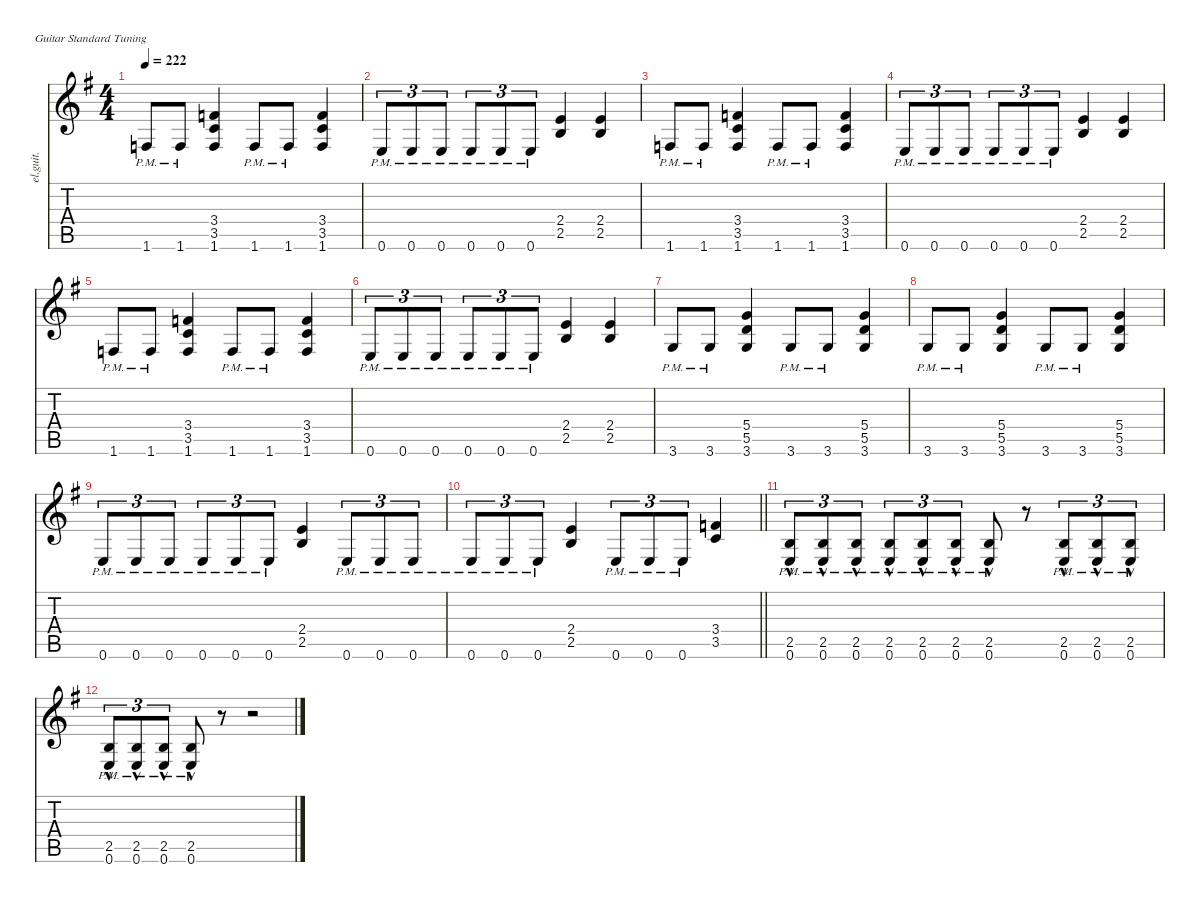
\defaultSystemsLayout 4
\hideDynamics
\bracketExtendMode nobrackets
\otherSystemsTrackNameOrientation horizontal
\track ("Guitar 1" "el.guit.") {defaultSystemsLayout 8 mute instrument electricguitarclean}
\staff {score tabs}
\tuning (E4 B3 G3 D3 A2 E2)
\ts (4 4)
\tempo 222
\clef g2
\ks eminor
1.6{pm acc forcenatural}.8{dy f beam Up} 1.6{pm acc forcenatural}.8{beam Up} (3.4{acc forcenatural} 3.5{acc forcenatural} 1.6{acc forcenatural}).4{beam Up} 1.6{pm acc forcenatural}.8{beam Up} 1.6{pm acc forcenatural}.8{beam Up} (3.4{acc forcenatural} 3.5{acc forcenatural} 1.6{acc forcenatural}).4{beam Up} |
0.6{pm acc forcenatural}.8{tu (3 2) beam Up} 0.6{pm acc forcenatural}.8{tu (3 2) beam Up} 0.6{pm acc forcenatural}.8{tu (3 2) beam Up} 0.6{pm acc forcenatural}.8{tu (3 2) beam Up} 0.6{pm acc forcenatural}.8{tu (3 2) beam Up} 0.6{pm acc forcenatural}.8{tu (3 2) beam Up} (2.4{acc forcenatural} 2.5{acc forcenatural}).4{beam Up} (2.4{acc forcenatural} 2.5{acc forcenatural}).4{beam Up} |
1.6{pm acc forcenatural}.8{beam Up} 1.6{pm acc forcenatural}.8{beam Up} (3.4{acc forcenatural} 3.5{acc forcenatural} 1.6{acc forcenatural}).4{beam Up} 1.6{pm acc forcenatural}.8{beam Up} 1.6{pm acc forcenatural}.8{beam Up} (3.4{acc forcenatural} 3.5{acc forcenatural} 1.6{acc forcenatural}).4{beam Up} |
0.6{pm acc forcenatural}.8{tu (3 2) beam Up} 0.6{pm acc forcenatural}.8{tu (3 2) beam Up} 0.6{pm acc forcenatural}.8{tu (3 2) beam Up} 0.6{pm acc forcenatural}.8{tu (3 2) beam Up} 0.6{pm acc forcenatural}.8{tu (3 2) beam Up} 0.6{pm acc forcenatural}.8{tu (3 2) beam Up} (2.4{acc forcenatural} 2.5{acc forcenatural}).4{beam Up} (2.4{acc forcenatural} 2.5{acc forcenatural}).4{beam Up} |
1.6{pm acc forcenatural}.8{beam Up} 1.6{pm acc forcenatural}.8{beam Up} (3.4{acc forcenatural} 3.5{acc forcenatural} 1.6{acc forcenatural}).4{beam Up} 1.6{pm acc forcenatural}.8{beam Up} 1.6{pm acc forcenatural}.8{beam Up} (3.4{acc forcenatural} 3.5{acc forcenatural} 1.6{acc forcenatural}).4{beam Up} |
0.6{pm acc forcenatural}.8{tu (3 2) beam Up} 0.6{pm acc forcenatural}.8{tu (3 2) beam Up} 0.6{pm acc forcenatural}.8{tu (3 2) beam Up} 0.6{pm acc forcenatural}.8{tu (3 2) beam Up} 0.6{pm acc forcenatural}.8{tu (3 2) beam Up} 0.6{pm acc forcenatural}.8{tu (3 2) beam Up} (2.4{acc forcenatural} 2.5{acc forcenatural}).4{beam Up} (2.4{acc forcenatural} 2.5{acc forcenatural}).4{beam Up} |
3.6{pm acc forcenatural}.8{beam Up} 3.6{pm acc forcenatural}.8{beam Up} (5.4{acc forcenatural} 5.5{acc forcenatural} 3.6{acc forcenatural}).4{beam Up} 3.6{pm acc forcenatural}.8{beam Up} 3.6{pm acc forcenatural}.8{beam Up} (5.4{acc forcenatural} 5.5{acc forcenatural} 3.6{acc forcenatural}).4{beam Up} |
3.6{pm acc forcenatural}.8{beam Up} 3.6{pm acc forcenatural}.8{beam Up} (5.4{acc forcenatural} 5.5{acc forcenatural} 3.6{acc forcenatural}).4{beam Up} 3.6{pm acc forcenatural}.8{beam Up} 3.6{pm acc forcenatural}.8{beam Up} (5.4{acc forcenatural} 5.5{acc forcenatural} 3.6{acc forcenatural}).4{beam Up} |
0.6{pm acc forcenatural}.8{tu (3 2) beam Up} 0.6{pm acc forcenatural}.8{tu (3 2) beam Up} 0.6{pm acc forcenatural}.8{tu (3 2) beam Up} 0.6{pm acc forcenatural}.8{tu (3 2) beam Up} 0.6{pm acc forcenatural}.8{tu (3 2) beam Up} 0.6{pm acc forcenatural}.8{tu (3 2) beam Up} (2.4{acc forcenatural} 2.5{acc forcenatural}).4{beam Up} 0.6{pm acc forcenatural}.8{tu (3 2) beam Up} 0.6{pm acc forcenatural}.8{tu (3 2) beam Up} 0.6{pm acc forcenatural}.8{tu (3 2) beam Up} |
\barLineRight lightlight
0.6{pm acc forcenatural}.8{tu (3 2) beam Up} 0.6{pm acc forcenatural}.8{tu (3 2) beam Up} 0.6{pm acc forcenatural}.8{tu (3 2) beam Up} (2.4{acc forcenatural} 2.5{acc forcenatural}).4{beam Up} 0.6{pm acc forcenatural}.8{tu (3 2) beam Up} 0.6{pm acc forcenatural}.8{tu (3 2) beam Up} 0.6{pm acc forcenatural}.8{tu (3 2) beam Up} (3.4{acc forcenatural} 3.5{acc forcenatural}).4{beam Up} |
(2.5{hac pm acc forcenatural} 0.6{hac pm acc forcenatural}).8{tu (3 2) beam Up} (2.5{hac pm acc forcenatural} 0.6{hac pm acc forcenatural}).8{tu (3 2) beam Up} (2.5{hac pm acc forcenatural} 0.6{hac pm acc forcenatural}).8{tu (3 2) beam Up} (2.5{hac pm acc forcenatural} 0.6{hac pm acc forcenatural}).8{tu (3 2) beam Up} (2.5{hac pm acc forcenatural} 0.6{hac pm acc forcenatural}).8{tu (3 2) beam Up} (2.5{hac pm acc forcenatural} 0.6{hac pm acc forcenatural}).8{tu (3 2) beam Up} (2.5{hac pm acc forcenatural} 0.6{hac pm acc forcenatural}).8{beam Up} r.8{beam Up} (2.5{hac pm acc forcenatural} 0.6{hac pm acc forcenatural}).8{tu (3 2) beam Up} (2.5{hac pm acc forcenatural} 0.6{hac pm acc forcenatural}).8{tu (3 2) beam Up} (2.5{hac pm acc forcenatural} 0.6{hac pm acc forcenatural}).8{tu (3 2) beam Up} |
(2.5{hac pm acc forcenatural} 0.6{hac pm acc forcenatural}).8{tu (3 2) beam Up} (2.5{hac pm acc forcenatural} 0.6{hac pm acc forcenatural}).8{tu (3 2) beam Up} (2.5{hac pm acc forcenatural} 0.6{hac pm acc forcenatural}).8{tu (3 2) beam Up} (2.5{hac pm acc forcenatural} 0.6{hac pm acc forcenatural}).8{beam Up} r.8{beam Up} r.2{beam Up}
